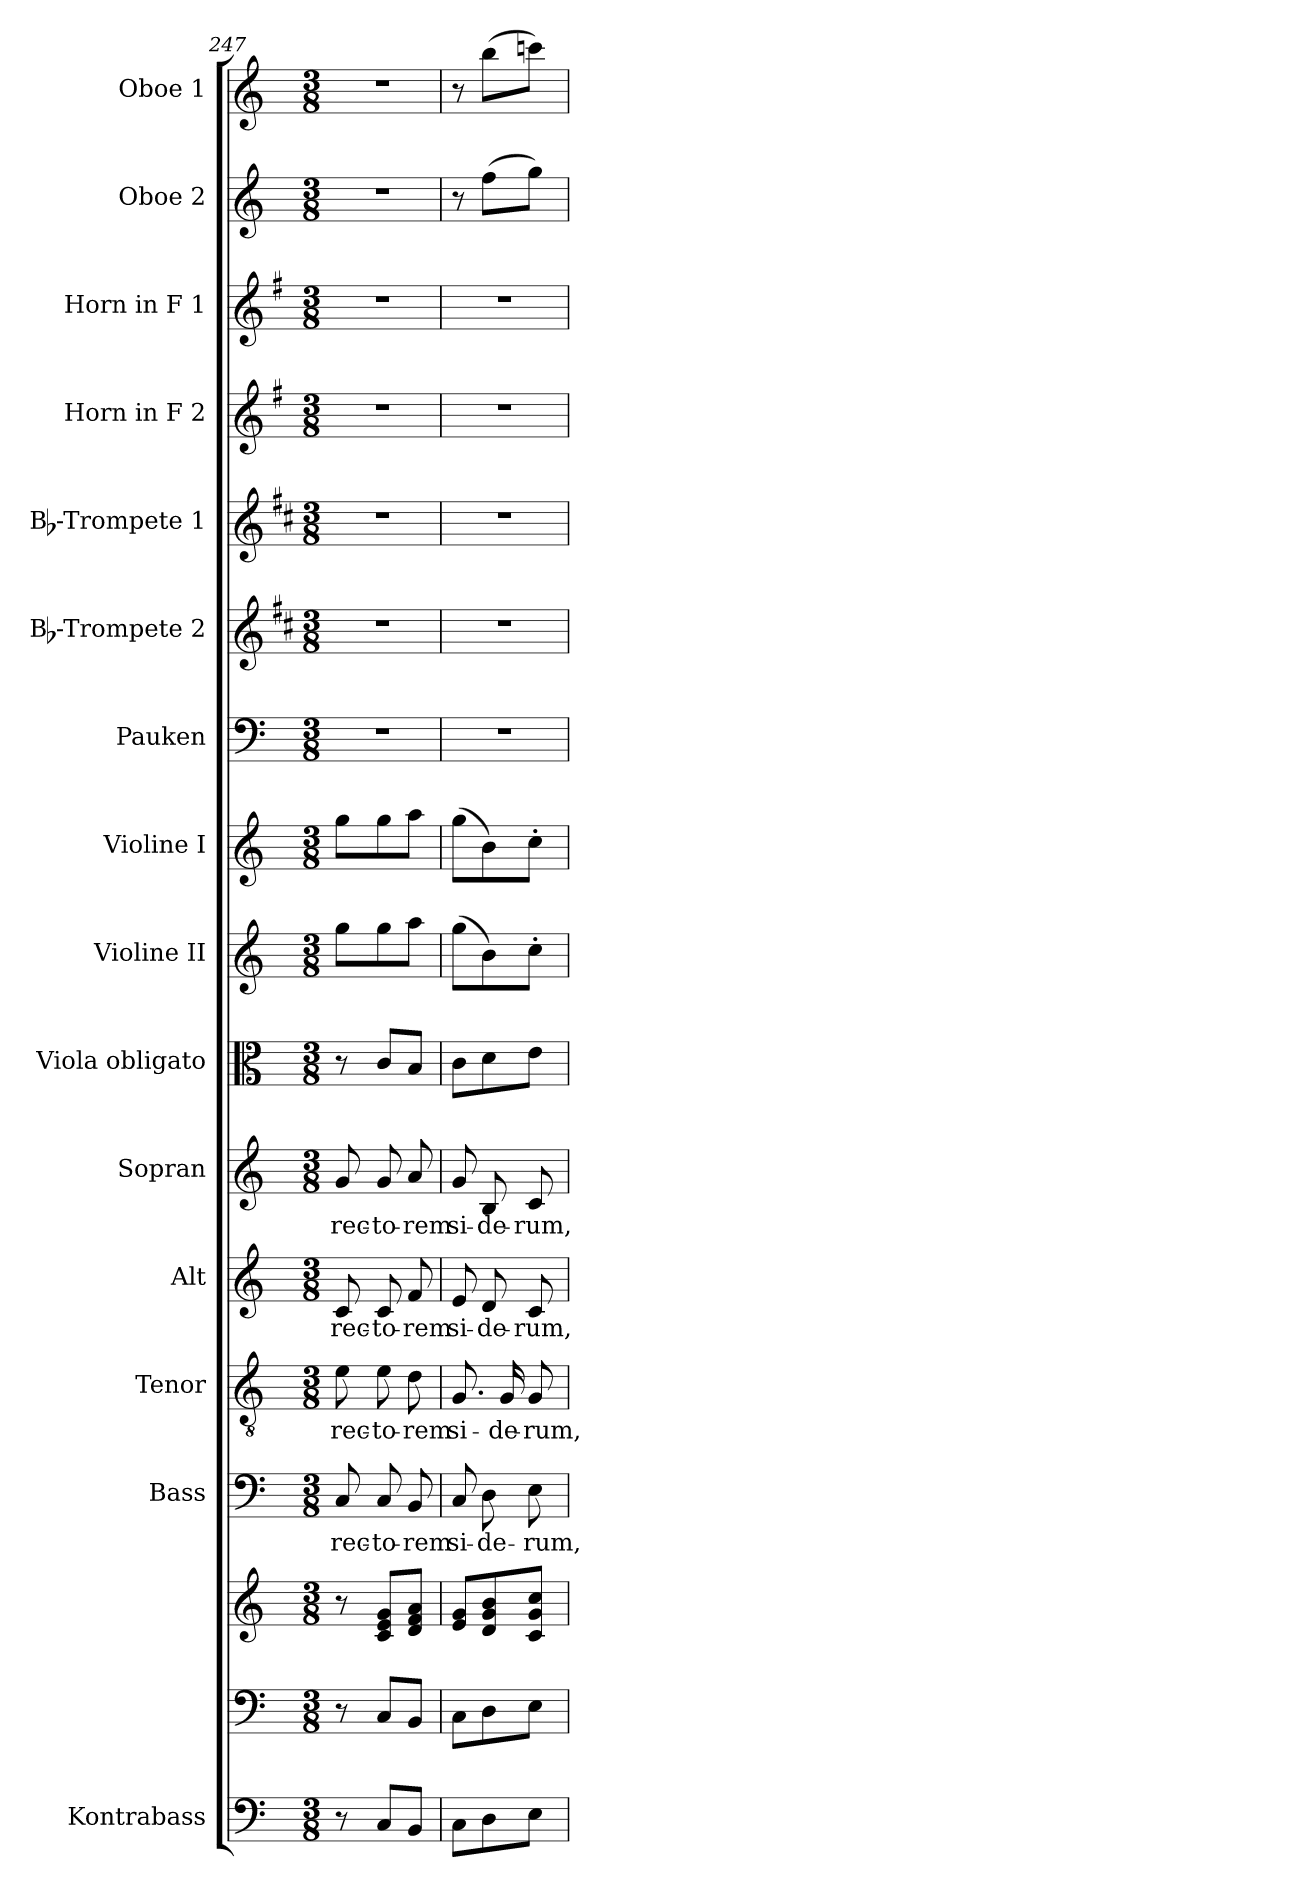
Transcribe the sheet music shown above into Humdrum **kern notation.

**kern	**kern	**kern	**kern	**text	**kern	**text	**kern	**text	**kern	**text	**kern	**kern	**kern	**kern	**kern	**kern	**kern	**kern	**kern	**kern
*part16	*part15	*part15	*part14	*part14	*part13	*part13	*part12	*part12	*part11	*part11	*part10	*part9	*part8	*part7	*part6	*part5	*part4	*part3	*part2	*part1
*staff17	*staff16	*staff15	*staff14	*staff14	*staff13	*staff13	*staff12	*staff12	*staff11	*staff11	*staff10	*staff9	*staff8	*staff7	*staff6	*staff5	*staff4	*staff3	*staff2	*staff1
*I"Kontrabass	*	*	*I"Bass	*	*I"Tenor	*	*I"Alt	*	*I"Sopran	*	*I"Viola obligato	*I"Violine II	*I"Violine I	*I"Pauken	*I"Bb-Trompete 2	*I"Bb-Trompete 1	*I"Horn in F 2	*I"Horn in F 1	*I"Oboe 2	*I"Oboe 1
*I'Kb.	*	*	*I'B.	*	*I'T.	*	*I'A.	*	*I'S.	*	*I'Vla.	*I'Vl. II	*I'Vl. I	*I'Pk.	*I'Bb Trp. 2	*I'Bb Trp. 1	*	*	*I'Ob. 2	*I'Ob. 1
*clefF4	*clefF4	*clefG2	*clefF4	*	*clefGv2	*	*clefG2	*	*clefG2	*	*clefC3	*clefG2	*clefG2	*clefF4	*clefG2	*clefG2	*clefG2	*clefG2	*clefG2	*clefG2
*ITrd7c12	*	*	*	*	*	*	*	*	*	*	*	*	*	*	*ITrd1c2	*ITrd1c2	*ITrd4c7	*ITrd4c7	*	*
*k[]	*k[]	*k[]	*k[]	*	*k[]	*	*k[]	*	*k[]	*	*k[]	*k[]	*k[]	*k[]	*k[]	*k[]	*k[]	*k[]	*k[]	*k[]
*C:	*C:	*C:	*C:	*	*C:	*	*C:	*	*C:	*	*C:	*C:	*C:	*C:	*C:	*C:	*C:	*C:	*C:	*C:
*M3/8	*M3/8	*M3/8	*M3/8	*	*M3/8	*	*M3/8	*	*M3/8	*	*M3/8	*M3/8	*M3/8	*M3/8	*M3/8	*M3/8	*M3/8	*M3/8	*M3/8	*M3/8
=247	=247	=247	=247	=247	=247	=247	=247	=247	=247	=247	=247	=247	=247	=247	=247	=247	=247	=247	=247	=247
!	!	!	!	!LO:LY:b	!	!LO:LY:b	!	!LO:LY:b	!	!LO:LY:b	!	!	!	!	!	!	!	!	!	!
8r	8r	8r	8C/	rec-	8e\	rec-	8c/	rec-	8g/	rec-	8r	8gg\L	8gg\L	4.r	4.r	4.r	4.r	4.r	4.r	4.r
!	!	!	!	!LO:LY:b	!	!LO:LY:b	!	!LO:LY:b	!	!LO:LY:b	!	!	!	!	!	!	!	!	!	!
8CC/L	8C/L	8c/ 8e/ 8g/L	8C/	-to-	8e\	-to-	8c/	-to-	8g/	-to-	8c/L	8gg\	8gg\	.	.	.	.	.	.	.
!	!	!	!	!LO:LY:b	!	!LO:LY:b	!	!LO:LY:b	!	!LO:LY:b	!	!	!	!	!	!	!	!	!	!
8BBB/J	8BB/J	8d/ 8f/ 8a/J	8BB/	-rem	8d\	-rem	8f/	-rem	8a/	-rem	8B/J	8aa\J	8aa\J	.	.	.	.	.	.	.
=248	=248	=248	=248	=248	=248	=248	=248	=248	=248	=248	=248	=248	=248	=248	=248	=248	=248	=248	=248	=248
!	!	!	!	!LO:LY:b	!	!LO:LY:b	!	!LO:LY:b	!	!LO:LY:b	!	!	!	!	!	!	!	!	!	!
8CC\L	8C\L	8e/ 8g/L	8C/	si-	8.G/	si-	8e/	si-	8g/	si-	8c\L	(>8gg\L	(>8gg\L	4.r	4.r	4.r	4.r	4.r	8r	8r
!	!	!	!	!LO:LY:b	!	!	!	!LO:LY:b	!	!LO:LY:b	!	!	!	!	!	!	!	!	!	!
8DD\	8D\	8d/ 8g/ 8b/	8D\	-de-	.	.	8d/	-de-	8B/	-de-	8d\	8b\)	8b\)	.	.	.	.	.	(>8ff\L	(>8bb\L
!	!	!	!	!	!	!LO:LY:b	!	!	!	!	!	!	!	!	!	!	!	!	!	!
.	.	.	.	.	16G/	-de-	.	.	.	.	.	.	.	.	.	.	.	.	.	.
!	!	!	!	!LO:LY:b	!	!LO:LY:b	!	!LO:LY:b	!	!LO:LY:b	!	!	!	!	!	!	!	!	!	!
8EE\J	8E\J	8c/ 8g/ 8cc/J	8E\	-rum,	8G/	-rum,	8c/	-rum,	8c/	-rum,	8e\J	8cc'>\J	8cc'>\J	.	.	.	.	.	8gg\J)	8cccn\J)
=	=	=	=	=	=	=	=	=	=	=	=	=	=	=	=	=	=	=	=	=
*-	*-	*-	*-	*-	*-	*-	*-	*-	*-	*-	*-	*-	*-	*-	*-	*-	*-	*-	*-	*-
